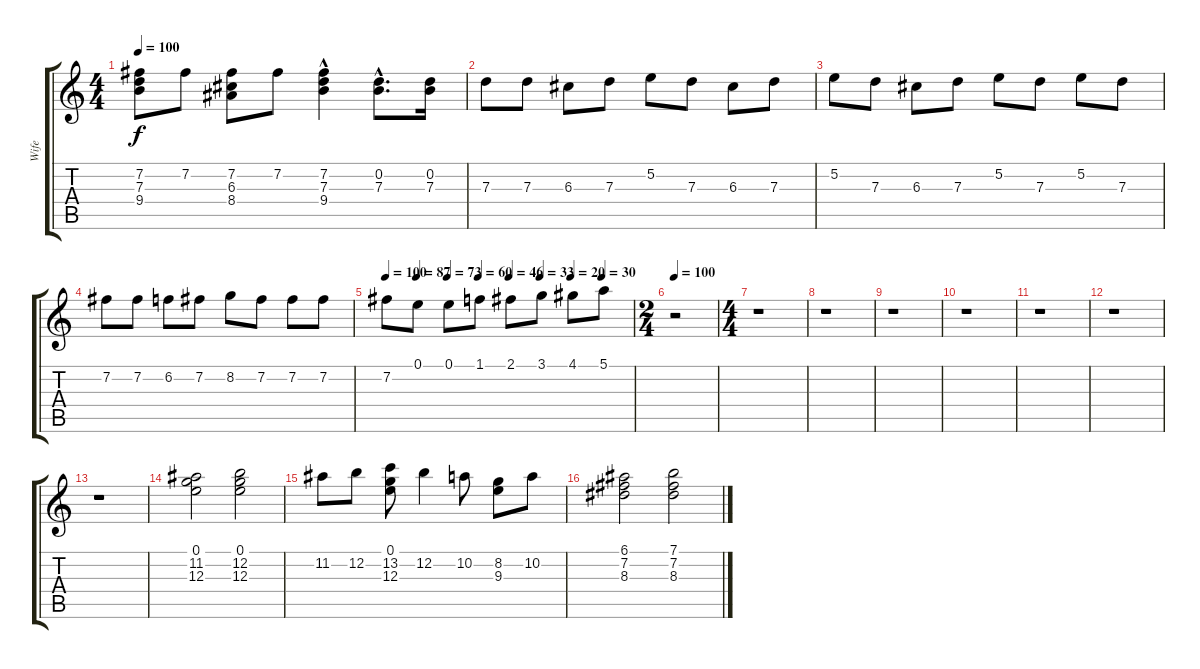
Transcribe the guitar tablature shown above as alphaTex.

\track ("Wife" "Wife") {instrument slapbass2}
\staff {score tabs}
\tuning (E4 B3 G3 D3 A2 E2) {hide}
\ts (4 4)
\tempo 100
\clef g2
\ks c
(7.2 7.3 9.4).8{dy f} 7.2.8 (7.2 6.3 8.4).8 7.2.8 (7.2{hac} 7.3 9.4).4 (0.2{hac} 7.3{hac}).8{d} (0.2 7.3).16 |
7.3.8 7.3.8 6.3.8 7.3.8 5.2.8 7.3.8 6.3.8 7.3.8 |
5.2.8 7.3.8 6.3.8 7.3.8 5.2.8 7.3.8 5.2.8 7.3.8 |
7.2.8 7.2.8 6.2.8 7.2.8 8.2.8 7.2.8 7.2.8 7.2.8 |
\tempo 100
\tempo (87 0.125)
\tempo (73 0.25)
\tempo (60 0.375)
\tempo (46 0.5)
\tempo (33 0.625)
\tempo (20 0.75)
\tempo (30 0.875)
7.2.8 0.1.8 0.1.8 1.1.8 2.1.8 3.1.8 4.1.8 5.1.8 |
\ts (2 4)
\tempo 100
r.2 |
\ts (4 4)
r.1 |
r.1 |
r.1 |
r.1 |
r.1 |
r.1 |
r.1 |
(0.1 11.2 12.3).2 (0.1 12.2 12.3).2 |
11.2.8 12.2.8 (0.1 13.2 12.3).8 12.2.4 10.2.8 (8.2 9.3).8 10.2.8 |
(6.1 7.2 8.3).2 (7.1 7.2 8.3).2
